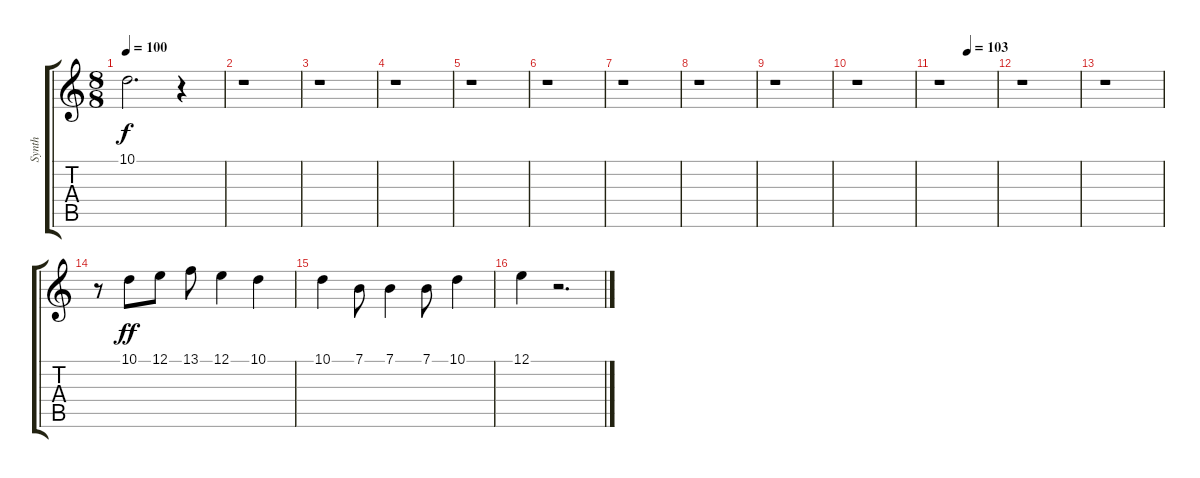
\track ("Synth" "Synth") {instrument recorder}
\staff {score tabs}
\tuning (E4 B3 G3 D3 A2 E2) {hide}
\ts (8 8)
\tempo 100
\clef g2
\ks c
10.1.2{d dy f} r.4 |
r.1 |
r.1 |
r.1 |
r.1 |
r.1 |
r.1 |
r.1 |
r.1 |
r.1 |
\tempo (103 0.5)
r.1 |
r.1 |
r.1 |
r.8 10.1.8{dy ff} 12.1.8 13.1.8 12.1.4 10.1.4 |
10.1.4 7.1.8 7.1.4 7.1.8 10.1.4 |
12.1.4 r.2{d}
